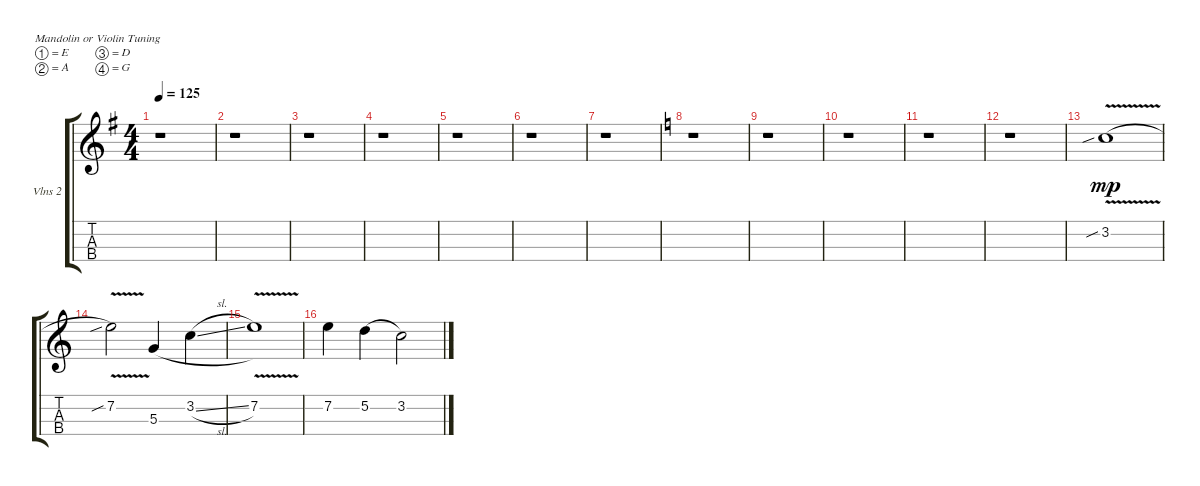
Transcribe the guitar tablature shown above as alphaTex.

\defaultSystemsLayout 4
\bracketExtendMode groupsimilarinstruments
\firstSystemTrackNameOrientation horizontal
\otherSystemsTrackNameOrientation horizontal
\track ("Violins 2" "Vlns 2") {instrument violin}
\staff {score tabs}
\tuning (E5 A4 D4 G3)
\ts (4 4)
\tempo 125
\clef g2
\scale
0.511811
\ks g
r.1{dy mp instrument violin} |
\scale
0.244094 r.1 |
\scale
0.244094 r.1 |
\scale
0.333333 r.1 |
\scale
0.333333 r.1 |
\scale
0.333333 r.1 |
\scale
0.333333 r.1 |
\scale
0.333333
\ks c
r.1 |
\scale
0.333333 r.1 |
\scale
0.333333 r.1 |
\scale
0.333333 r.1 |
\scale
0.333333 r.1 |
\scale
0.333333 3.2{v sib}.1{legatoorigin} |
\scale
0.333333 7.2{v sib}.2 5.3.4{legatoorigin} 3.2{sl}.4{legatoorigin} |
\scale
0.333333 7.2{v}.1 |
\scale
0.333333 7.2.4 5.2.4{legatoorigin} 3.2.2{legatoorigin}
